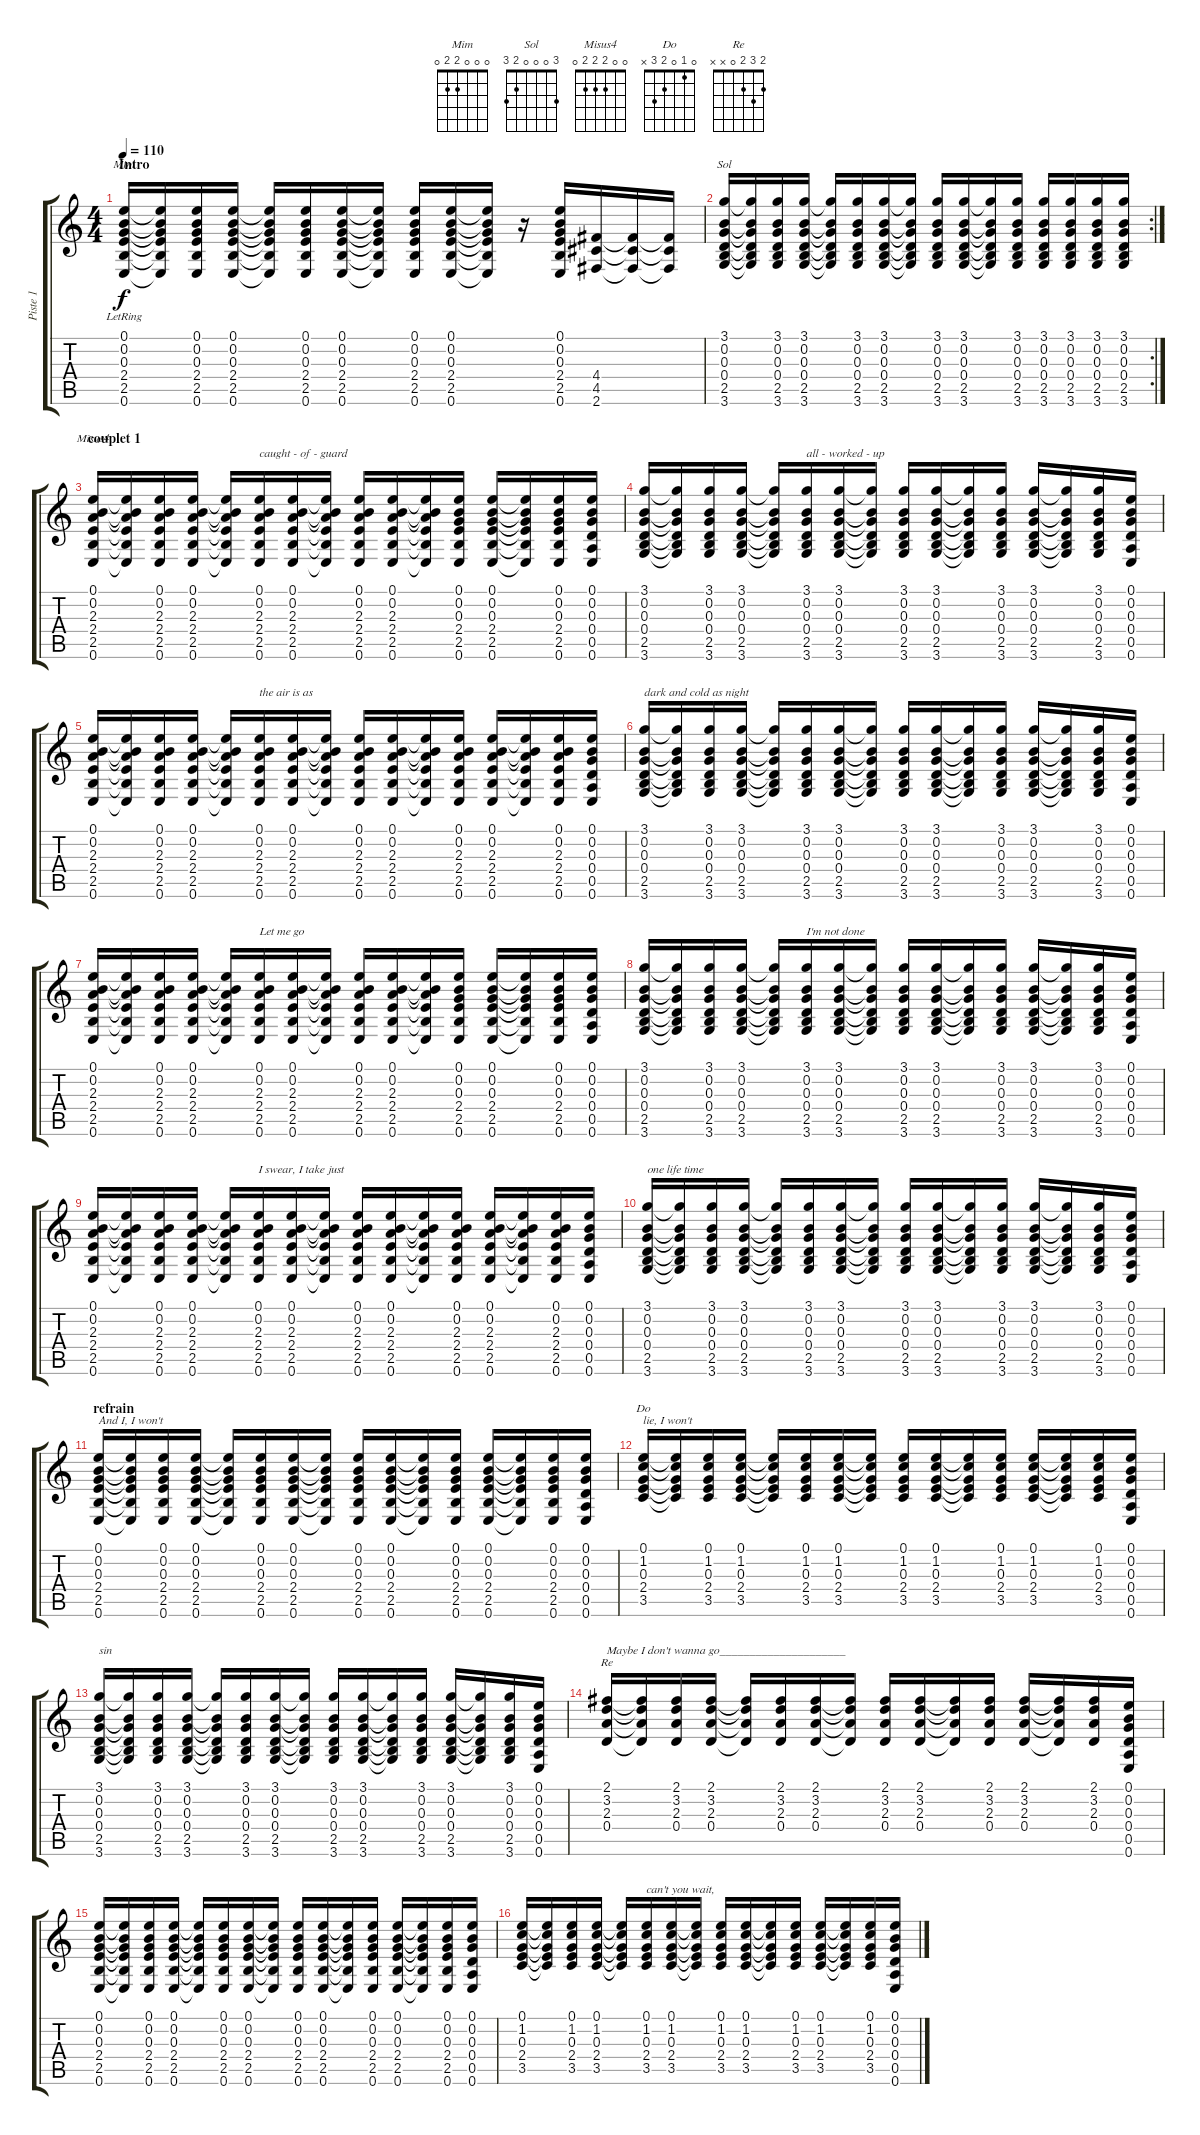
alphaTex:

\track ("Piste 1" "Piste 1") {instrument acousticguitarnylon}
\staff {score tabs}
\tuning (E4 B3 G3 D3 A2 E2) {hide}
\chord ("Mim" 0 0 0 2 2 0)
\chord ("Sol" 3 0 0 0 2 3)
\chord ("Misus4" 0 0 2 2 2 0)
\chord ("Do" 0 1 0 2 3 x)
\chord ("Re" 2 3 2 0 x x)
\ts (4 4)
\section ("" "Intro")
\tempo 110
\clef g2
\ks c
(0.1 0.2{lr} 0.3 2.4 2.5 0.6).16{ch "Mim" dy f instrument acousticguitarnylon} (0.1{t} 0.2{t} 0.3{t} 2.4{t} 2.5{t} 0.6{t}).16 (0.1 0.2 0.3 2.4 2.5 0.6).16 (0.1 0.2 0.3 2.4 2.5 0.6).16 (0.1{t} 0.2{t} 0.3{t} 2.4{t} 2.5{t} 0.6{t}).16 (0.1 0.2 0.3 2.4 2.5 0.6).16 (0.1 0.2 0.3 2.4 2.5 0.6).16 (0.1{t} 0.2{t} 0.3{t} 2.4{t} 2.5{t} 0.6{t}).16 (0.1 0.2 0.3 2.4 2.5 0.6).16 (0.1 0.2 0.3 2.4 2.5 0.6).16 (0.1{t} 0.2{t} 0.3{t} 2.4{t} 2.5{t} 0.6{t}).16 r.16 (0.1 0.2 0.3 2.4 2.5 0.6).16 (4.4 4.5 2.6).16 (4.4{t} 4.5{t} 2.6{t}).16 (4.4{t} 4.5{t} 2.6{t}).16 |
\rc 2
(3.1 0.2 0.3 0.4 2.5 3.6).16{ch "Sol"} (3.1{t} 0.2{t} 0.3{t} 0.4{t} 2.5{t} 3.6{t}).16 (3.1 0.2 0.3 0.4 2.5 3.6).16 (3.1 0.2 0.3 0.4 2.5 3.6).16 (3.1{t} 0.2{t} 0.3{t} 0.4{t} 2.5{t} 3.6{t}).16 (3.1 0.2 0.3 0.4 2.5 3.6).16 (3.1 0.2 0.3 0.4 2.5 3.6).16 (3.1{t} 0.2{t} 0.3{t} 0.4{t} 2.5{t} 3.6{t}).16 (3.1 0.2 0.3 0.4 2.5 3.6).16 (3.1 0.2 0.3 0.4 2.5 3.6).16 (3.1{t} 0.2{t} 0.3{t} 0.4{t} 2.5{t} 3.6{t}).16 (3.1 0.2 0.3 0.4 2.5 3.6).16 (3.1 0.2 0.3 0.4 2.5 3.6).16 (3.1 0.2 0.3 0.4 2.5 3.6).16 (3.1 0.2 0.3 0.4 2.5 3.6).16 (3.1 0.2 0.3 0.4 2.5 3.6).16 |
\section ("" "couplet 1")
(0.1 0.2 2.3 2.4 2.5 0.6).16{ch "Misus4"} (0.1{t} 0.2{t} 2.3{t} 2.4{t} 2.5{t} 0.6{t}).16 (0.1 0.2 2.3 2.4 2.5 0.6).16 (0.1 0.2 2.3 2.4 2.5 0.6).16 (0.1{t} 0.2{t} 2.3{t} 2.4{t} 2.5{t} 0.6{t}).16 (0.1 0.2 2.3 2.4 2.5 0.6).16{txt "caught - of - guard"} (0.1 0.2 2.3 2.4 2.5 0.6).16 (0.1{t} 0.2{t} 2.3{t} 2.4{t} 2.5{t} 0.6{t}).16 (0.1 0.2 2.3 2.4 2.5 0.6).16 (0.1 0.2 2.3 2.4 2.5 0.6).16 (0.1{t} 0.2{t} 2.3{t} 2.4{t} 2.5{t} 0.6{t}).16 (0.1 0.2 0.3 2.4 2.5 0.6).16 (0.1 0.2 0.3 2.4 2.5 0.6).16 (0.1{t} 0.2{t} 0.3{t} 2.4{t} 2.5{t} 0.6{t}).16 (0.1 0.2 0.3 2.4 2.5 0.6).16 (0.1 0.2 0.3 0.4 0.5 0.6).16 |
(3.1 0.2 0.3 0.4 2.5 3.6).16 (3.1{t} 0.2{t} 0.3{t} 0.4{t} 2.5{t} 3.6{t}).16 (3.1 0.2 0.3 0.4 2.5 3.6).16 (3.1 0.2 0.3 0.4 2.5 3.6).16 (3.1{t} 0.2{t} 0.3{t} 0.4{t} 2.5{t} 3.6{t}).16 (3.1 0.2 0.3 0.4 2.5 3.6).16{txt "all - worked - up"} (3.1 0.2 0.3 0.4 2.5 3.6).16 (3.1{t} 0.2{t} 0.3{t} 0.4{t} 2.5{t} 3.6{t}).16 (3.1 0.2 0.3 0.4 2.5 3.6).16 (3.1 0.2 0.3 0.4 2.5 3.6).16 (3.1{t} 0.2{t} 0.3{t} 0.4{t} 2.5{t} 3.6{t}).16 (3.1 0.2 0.3 0.4 2.5 3.6).16 (3.1 0.2 0.3 0.4 2.5 3.6).16 (3.1{t} 0.2{t} 0.3{t} 0.4{t} 2.5{t} 3.6{t}).16 (3.1 0.2 0.3 0.4 2.5 3.6).16 (0.1 0.2 0.3 0.4 0.5 0.6).16 |
(0.1 0.2 2.3 2.4 2.5 0.6).16 (0.1{t} 0.2{t} 2.3{t} 2.4{t} 2.5{t} 0.6{t}).16 (0.1 0.2 2.3 2.4 2.5 0.6).16 (0.1 0.2 2.3 2.4 2.5 0.6).16 (0.1{t} 0.2{t} 2.3{t} 2.4{t} 2.5{t} 0.6{t}).16 (0.1 0.2 2.3 2.4 2.5 0.6).16{txt "the air is as"} (0.1 0.2 2.3 2.4 2.5 0.6).16 (0.1{t} 0.2{t} 2.3{t} 2.4{t} 2.5{t} 0.6{t}).16 (0.1 0.2 2.3 2.4 2.5 0.6).16 (0.1 0.2 2.3 2.4 2.5 0.6).16 (0.1{t} 0.2{t} 2.3{t} 2.4{t} 2.5{t} 0.6{t}).16 (0.1 0.2 2.3 2.4 2.5 0.6).16 (0.1 0.2 2.3 2.4 2.5 0.6).16 (0.1{t} 0.2{t} 2.3{t} 2.4{t} 2.5{t} 0.6{t}).16 (0.1 0.2 2.3 2.4 2.5 0.6).16 (0.1 0.2 0.3 0.4 0.5 0.6).16 |
(3.1 0.2 0.3 0.4 2.5 3.6).16{txt "dark and cold as night"} (3.1{t} 0.2{t} 0.3{t} 0.4{t} 2.5{t} 3.6{t}).16 (3.1 0.2 0.3 0.4 2.5 3.6).16 (3.1 0.2 0.3 0.4 2.5 3.6).16 (3.1{t} 0.2{t} 0.3{t} 0.4{t} 2.5{t} 3.6{t}).16 (3.1 0.2 0.3 0.4 2.5 3.6).16 (3.1 0.2 0.3 0.4 2.5 3.6).16 (3.1{t} 0.2{t} 0.3{t} 0.4{t} 2.5{t} 3.6{t}).16 (3.1 0.2 0.3 0.4 2.5 3.6).16 (3.1 0.2 0.3 0.4 2.5 3.6).16 (3.1{t} 0.2{t} 0.3{t} 0.4{t} 2.5{t} 3.6{t}).16 (3.1 0.2 0.3 0.4 2.5 3.6).16 (3.1 0.2 0.3 0.4 2.5 3.6).16 (3.1{t} 0.2{t} 0.3{t} 0.4{t} 2.5{t} 3.6{t}).16 (3.1 0.2 0.3 0.4 2.5 3.6).16 (0.1 0.2 0.3 0.4 0.5 0.6).16 |
(0.1 0.2 2.3 2.4 2.5 0.6).16 (0.1{t} 0.2{t} 2.3{t} 2.4{t} 2.5{t} 0.6{t}).16 (0.1 0.2 2.3 2.4 2.5 0.6).16 (0.1 0.2 2.3 2.4 2.5 0.6).16 (0.1{t} 0.2{t} 2.3{t} 2.4{t} 2.5{t} 0.6{t}).16 (0.1 0.2 2.3 2.4 2.5 0.6).16{txt "Let me go"} (0.1 0.2 2.3 2.4 2.5 0.6).16 (0.1{t} 0.2{t} 2.3{t} 2.4{t} 2.5{t} 0.6{t}).16 (0.1 0.2 2.3 2.4 2.5 0.6).16 (0.1 0.2 2.3 2.4 2.5 0.6).16 (0.1{t} 0.2{t} 2.3{t} 2.4{t} 2.5{t} 0.6{t}).16 (0.1 0.2 0.3 2.4 2.5 0.6).16 (0.1 0.2 0.3 2.4 2.5 0.6).16 (0.1{t} 0.2{t} 0.3{t} 2.4{t} 2.5{t} 0.6{t}).16 (0.1 0.2 0.3 2.4 2.5 0.6).16 (0.1 0.2 0.3 0.4 0.5 0.6).16 |
(3.1 0.2 0.3 0.4 2.5 3.6).16 (3.1{t} 0.2{t} 0.3{t} 0.4{t} 2.5{t} 3.6{t}).16 (3.1 0.2 0.3 0.4 2.5 3.6).16 (3.1 0.2 0.3 0.4 2.5 3.6).16 (3.1{t} 0.2{t} 0.3{t} 0.4{t} 2.5{t} 3.6{t}).16 (3.1 0.2 0.3 0.4 2.5 3.6).16{txt "I'm not done"} (3.1 0.2 0.3 0.4 2.5 3.6).16 (3.1{t} 0.2{t} 0.3{t} 0.4{t} 2.5{t} 3.6{t}).16 (3.1 0.2 0.3 0.4 2.5 3.6).16 (3.1 0.2 0.3 0.4 2.5 3.6).16 (3.1{t} 0.2{t} 0.3{t} 0.4{t} 2.5{t} 3.6{t}).16 (3.1 0.2 0.3 0.4 2.5 3.6).16 (3.1 0.2 0.3 0.4 2.5 3.6).16 (3.1{t} 0.2{t} 0.3{t} 0.4{t} 2.5{t} 3.6{t}).16 (3.1 0.2 0.3 0.4 2.5 3.6).16 (0.1 0.2 0.3 0.4 0.5 0.6).16 |
(0.1 0.2 2.3 2.4 2.5 0.6).16 (0.1{t} 0.2{t} 2.3{t} 2.4{t} 2.5{t} 0.6{t}).16 (0.1 0.2 2.3 2.4 2.5 0.6).16 (0.1 0.2 2.3 2.4 2.5 0.6).16 (0.1{t} 0.2{t} 2.3{t} 2.4{t} 2.5{t} 0.6{t}).16 (0.1 0.2 2.3 2.4 2.5 0.6).16{txt "I swear, I take just"} (0.1 0.2 2.3 2.4 2.5 0.6).16 (0.1{t} 0.2{t} 2.3{t} 2.4{t} 2.5{t} 0.6{t}).16 (0.1 0.2 2.3 2.4 2.5 0.6).16 (0.1 0.2 2.3 2.4 2.5 0.6).16 (0.1{t} 0.2{t} 2.3{t} 2.4{t} 2.5{t} 0.6{t}).16 (0.1 0.2 2.3 2.4 2.5 0.6).16 (0.1 0.2 2.3 2.4 2.5 0.6).16 (0.1{t} 0.2{t} 2.3{t} 2.4{t} 2.5{t} 0.6{t}).16 (0.1 0.2 2.3 2.4 2.5 0.6).16 (0.1 0.2 0.3 0.4 0.5 0.6).16 |
(3.1 0.2 0.3 0.4 2.5 3.6).16{txt "one life time"} (3.1{t} 0.2{t} 0.3{t} 0.4{t} 2.5{t} 3.6{t}).16 (3.1 0.2 0.3 0.4 2.5 3.6).16 (3.1 0.2 0.3 0.4 2.5 3.6).16 (3.1{t} 0.2{t} 0.3{t} 0.4{t} 2.5{t} 3.6{t}).16 (3.1 0.2 0.3 0.4 2.5 3.6).16 (3.1 0.2 0.3 0.4 2.5 3.6).16 (3.1{t} 0.2{t} 0.3{t} 0.4{t} 2.5{t} 3.6{t}).16 (3.1 0.2 0.3 0.4 2.5 3.6).16 (3.1 0.2 0.3 0.4 2.5 3.6).16 (3.1{t} 0.2{t} 0.3{t} 0.4{t} 2.5{t} 3.6{t}).16 (3.1 0.2 0.3 0.4 2.5 3.6).16 (3.1 0.2 0.3 0.4 2.5 3.6).16 (3.1{t} 0.2{t} 0.3{t} 0.4{t} 2.5{t} 3.6{t}).16 (3.1 0.2 0.3 0.4 2.5 3.6).16 (0.1 0.2 0.3 0.4 0.5 0.6).16 |
\section ("" "refrain")
(0.1 0.2 0.3 2.4 2.5 0.6).16{txt "And I, I won't"} (0.1{t} 0.2{t} 0.3{t} 2.4{t} 2.5{t} 0.6{t}).16 (0.1 0.2 0.3 2.4 2.5 0.6).16 (0.1 0.2 0.3 2.4 2.5 0.6).16 (0.1{t} 0.2{t} 0.3{t} 2.4{t} 2.5{t} 0.6{t}).16 (0.1 0.2 0.3 2.4 2.5 0.6).16 (0.1 0.2 0.3 2.4 2.5 0.6).16 (0.1{t} 0.2{t} 0.3{t} 2.4{t} 2.5{t} 0.6{t}).16 (0.1 0.2 0.3 2.4 2.5 0.6).16 (0.1 0.2 0.3 2.4 2.5 0.6).16 (0.1{t} 0.2{t} 0.3{t} 2.4{t} 2.5{t} 0.6{t}).16 (0.1 0.2 0.3 2.4 2.5 0.6).16 (0.1 0.2 0.3 2.4 2.5 0.6).16 (0.1{t} 0.2{t} 0.3{t} 2.4{t} 2.5{t} 0.6{t}).16 (0.1 0.2 0.3 2.4 2.5 0.6).16 (0.1 0.2 0.3 0.4 0.5 0.6).16 |
(0.1 1.2 0.3 2.4 3.5).16{ch "Do" txt "lie, I won't"} (0.1{t} 1.2{t} 0.3{t} 2.4{t} 3.5{t}).16 (0.1 1.2 0.3 2.4 3.5).16 (0.1 1.2 0.3 2.4 3.5).16 (0.1{t} 1.2{t} 0.3{t} 2.4{t} 3.5{t}).16 (0.1 1.2 0.3 2.4 3.5).16 (0.1 1.2 0.3 2.4 3.5).16 (0.1{t} 1.2{t} 0.3{t} 2.4{t} 3.5{t}).16 (0.1 1.2 0.3 2.4 3.5).16 (0.1 1.2 0.3 2.4 3.5).16 (0.1{t} 1.2{t} 0.3{t} 2.4{t} 3.5{t}).16 (0.1 1.2 0.3 2.4 3.5).16 (0.1 1.2 0.3 2.4 3.5).16 (0.1{t} 1.2{t} 0.3{t} 2.4{t} 3.5{t}).16 (0.1 1.2 0.3 2.4 3.5).16 (0.1 0.2 0.3 0.4 0.5 0.6).16 |
(3.1 0.2 0.3 0.4 2.5 3.6).16{txt "sin"} (3.1{t} 0.2{t} 0.3{t} 0.4{t} 2.5{t} 3.6{t}).16 (3.1 0.2 0.3 0.4 2.5 3.6).16 (3.1 0.2 0.3 0.4 2.5 3.6).16 (3.1{t} 0.2{t} 0.3{t} 0.4{t} 2.5{t} 3.6{t}).16 (3.1 0.2 0.3 0.4 2.5 3.6).16 (3.1 0.2 0.3 0.4 2.5 3.6).16 (3.1{t} 0.2{t} 0.3{t} 0.4{t} 2.5{t} 3.6{t}).16 (3.1 0.2 0.3 0.4 2.5 3.6).16 (3.1 0.2 0.3 0.4 2.5 3.6).16 (3.1{t} 0.2{t} 0.3{t} 0.4{t} 2.5{t} 3.6{t}).16 (3.1 0.2 0.3 0.4 2.5 3.6).16 (3.1 0.2 0.3 0.4 2.5 3.6).16 (3.1{t} 0.2{t} 0.3{t} 0.4{t} 2.5{t} 3.6{t}).16 (3.1 0.2 0.3 0.4 2.5 3.6).16 (0.1 0.2 0.3 0.4 0.5 0.6).16 |
(2.1 3.2 2.3 0.4).16{ch "Re" txt "Maybe I don't wanna go_____________________"} (2.1{t} 3.2{t} 2.3{t} 0.4{t}).16 (2.1 3.2 2.3 0.4).16 (2.1 3.2 2.3 0.4).16 (2.1{t} 3.2{t} 2.3{t} 0.4{t}).16 (2.1 3.2 2.3 0.4).16 (2.1 3.2 2.3 0.4).16 (2.1{t} 3.2{t} 2.3{t} 0.4{t}).16 (2.1 3.2 2.3 0.4).16 (2.1 3.2 2.3 0.4).16 (2.1{t} 3.2{t} 2.3{t} 0.4{t}).16 (2.1 3.2 2.3 0.4).16 (2.1 3.2 2.3 0.4).16 (2.1{t} 3.2{t} 2.3{t} 0.4{t}).16 (2.1 3.2 2.3 0.4).16 (0.1 0.2 0.3 0.4 0.5 0.6).16 |
(0.1 0.2 0.3 2.4 2.5 0.6).16 (0.1{t} 0.2{t} 0.3{t} 2.4{t} 2.5{t} 0.6{t}).16 (0.1 0.2 0.3 2.4 2.5 0.6).16 (0.1 0.2 0.3 2.4 2.5 0.6).16 (0.1{t} 0.2{t} 0.3{t} 2.4{t} 2.5{t} 0.6{t}).16 (0.1 0.2 0.3 2.4 2.5 0.6).16 (0.1 0.2 0.3 2.4 2.5 0.6).16 (0.1{t} 0.2{t} 0.3{t} 2.4{t} 2.5{t} 0.6{t}).16 (0.1 0.2 0.3 2.4 2.5 0.6).16 (0.1 0.2 0.3 2.4 2.5 0.6).16 (0.1{t} 0.2{t} 0.3{t} 2.4{t} 2.5{t} 0.6{t}).16 (0.1 0.2 0.3 2.4 2.5 0.6).16 (0.1 0.2 0.3 2.4 2.5 0.6).16 (0.1{t} 0.2{t} 0.3{t} 2.4{t} 2.5{t} 0.6{t}).16 (0.1 0.2 0.3 2.4 2.5 0.6).16 (0.1 0.2 0.3 0.4 0.5 0.6).16 |
(0.1 1.2 0.3 2.4 3.5).16 (0.1{t} 1.2{t} 0.3{t} 2.4{t} 3.5{t}).16 (0.1 1.2 0.3 2.4 3.5).16 (0.1 1.2 0.3 2.4 3.5).16 (0.1{t} 1.2{t} 0.3{t} 2.4{t} 3.5{t}).16 (0.1 1.2 0.3 2.4 3.5).16{txt "can't you wait,"} (0.1 1.2 0.3 2.4 3.5).16 (0.1{t} 1.2{t} 0.3{t} 2.4{t} 3.5{t}).16 (0.1 1.2 0.3 2.4 3.5).16 (0.1 1.2 0.3 2.4 3.5).16 (0.1{t} 1.2{t} 0.3{t} 2.4{t} 3.5{t}).16 (0.1 1.2 0.3 2.4 3.5).16 (0.1 1.2 0.3 2.4 3.5).16 (0.1{t} 1.2{t} 0.3{t} 2.4{t} 3.5{t}).16 (0.1 1.2 0.3 2.4 3.5).16 (0.1 0.2 0.3 0.4 0.5 0.6).16
